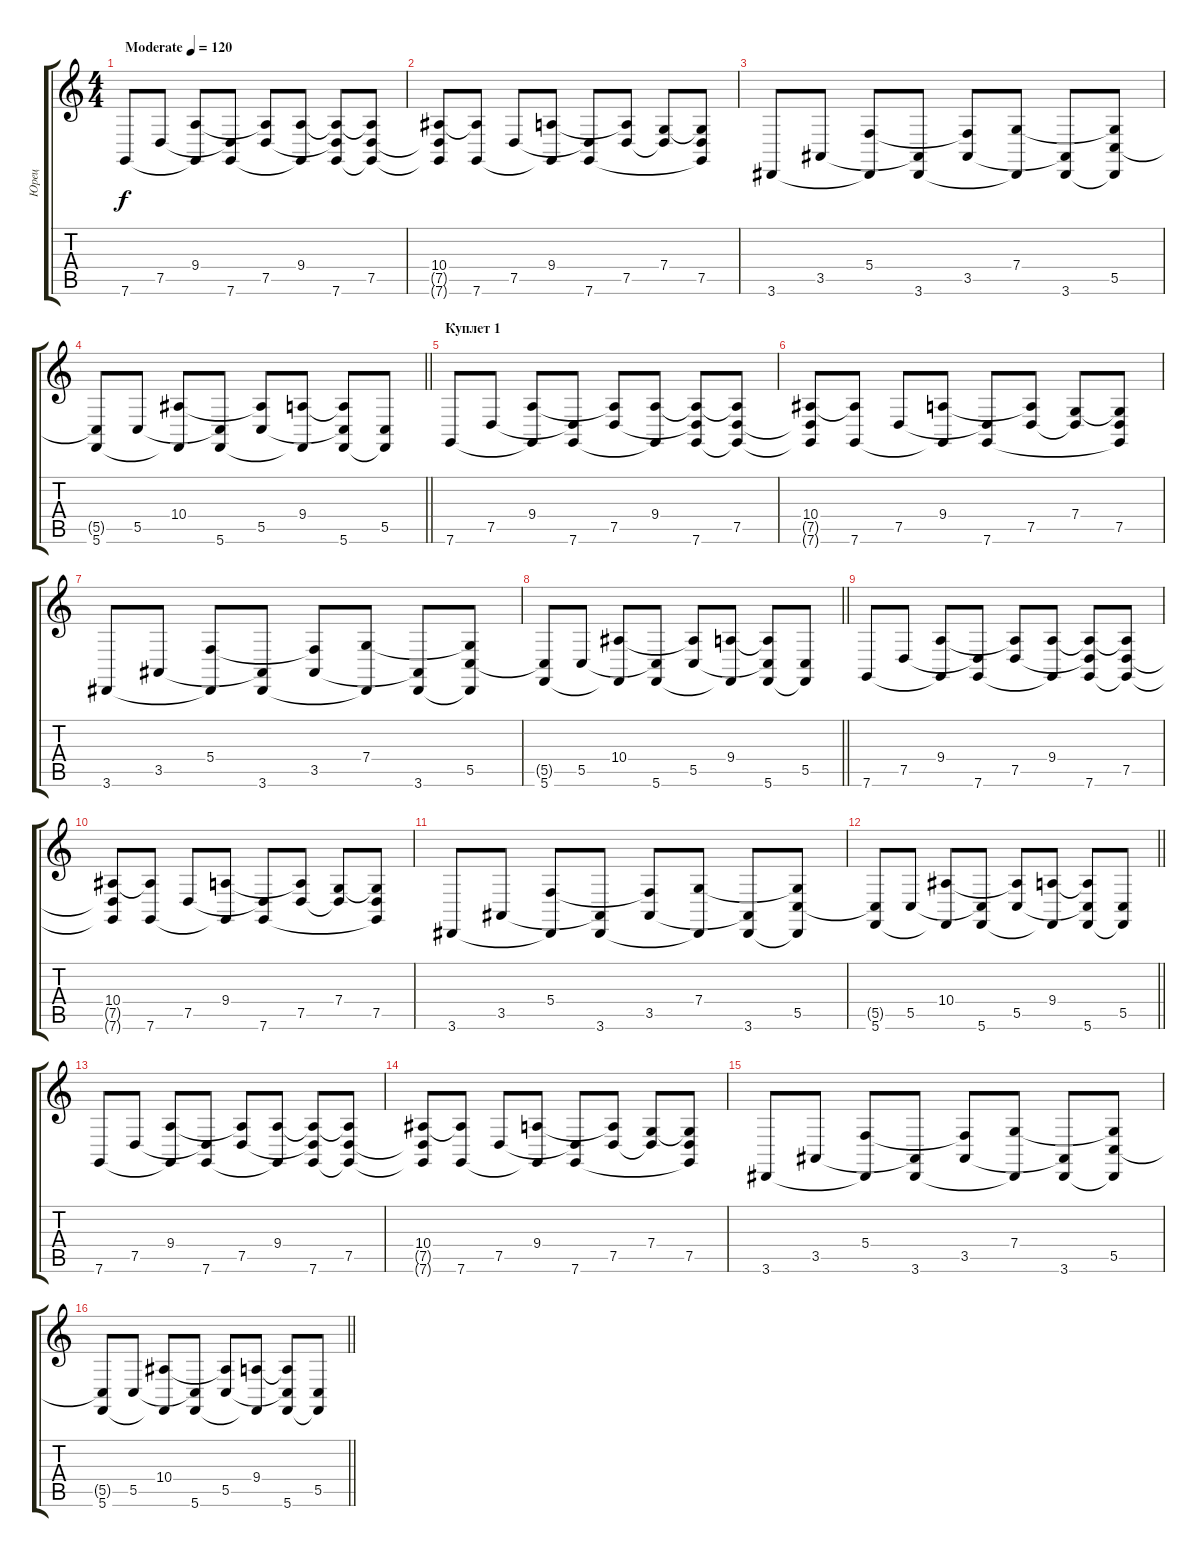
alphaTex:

\track ("Юрец" "Юрец") {instrument electricgrandpiano}
\staff {score tabs}
\tuning (D4 A3 F3 C3 G2 C2) {hide}
\ts (4 4)
\tempo (120 "Moderate")
\clef g2
\ks c
7.6.8{dy f instrument electricgrandpiano} 7.5.8 (9.4 7.6{t}).8 (7.5{t} 7.6).8 (9.4{t} 7.5).8 (9.4 7.6{t}).8 (9.4{t} 7.5{t} 7.6).8 (9.4{t} 7.5 7.6{t}).8 |
(10.4 7.5{t} 7.6{t}).8 (10.4{t} 7.6).8 7.5.8 (9.4 7.6{t}).8 (7.5{t} 7.6).8 (9.4{t} 7.5).8 (7.4 7.5{t}).8 (7.4{t} 7.5 7.6{t}).8 |
3.6.8 3.5.8 (5.4 3.6{t}).8 (3.5{t} 3.6).8 (5.4{t} 3.5).8 (7.4 3.6{t}).8 (3.5{t} 3.6).8 (7.4{t} 5.5 3.6{t}).8 |
\barLineRight lightlight
(5.5{t} 5.6).8 5.5.8 (10.4 5.6{t}).8 (5.5{t} 5.6).8 (10.4{t} 5.5).8 (9.4 5.6{t}).8 (9.4{t} 5.5{t} 5.6).8 (5.5 5.6{t}).8 |
\section ("" "Куплет 1")
7.6.8 7.5.8 (9.4 7.6{t}).8 (7.5{t} 7.6).8 (9.4{t} 7.5).8 (9.4 7.6{t}).8 (9.4{t} 7.5{t} 7.6).8 (9.4{t} 7.5 7.6{t}).8 |
(10.4 7.5{t} 7.6{t}).8 (10.4{t} 7.6).8 7.5.8 (9.4 7.6{t}).8 (7.5{t} 7.6).8 (9.4{t} 7.5).8 (7.4 7.5{t}).8 (7.4{t} 7.5 7.6{t}).8 |
3.6.8 3.5.8 (5.4 3.6{t}).8 (3.5{t} 3.6).8 (5.4{t} 3.5).8 (7.4 3.6{t}).8 (3.5{t} 3.6).8 (7.4{t} 5.5 3.6{t}).8 |
\barLineRight lightlight
(5.5{t} 5.6).8 5.5.8 (10.4 5.6{t}).8 (5.5{t} 5.6).8 (10.4{t} 5.5).8 (9.4 5.6{t}).8 (9.4{t} 5.5{t} 5.6).8 (5.5 5.6{t}).8 |
7.6.8 7.5.8 (9.4 7.6{t}).8 (7.5{t} 7.6).8 (9.4{t} 7.5).8 (9.4 7.6{t}).8 (9.4{t} 7.5{t} 7.6).8 (9.4{t} 7.5 7.6{t}).8 |
(10.4 7.5{t} 7.6{t}).8 (10.4{t} 7.6).8 7.5.8 (9.4 7.6{t}).8 (7.5{t} 7.6).8 (9.4{t} 7.5).8 (7.4 7.5{t}).8 (7.4{t} 7.5 7.6{t}).8 |
3.6.8 3.5.8 (5.4 3.6{t}).8 (3.5{t} 3.6).8 (5.4{t} 3.5).8 (7.4 3.6{t}).8 (3.5{t} 3.6).8 (7.4{t} 5.5 3.6{t}).8 |
\barLineRight lightlight
(5.5{t} 5.6).8 5.5.8 (10.4 5.6{t}).8 (5.5{t} 5.6).8 (10.4{t} 5.5).8 (9.4 5.6{t}).8 (9.4{t} 5.5{t} 5.6).8 (5.5 5.6{t}).8 |
7.6.8 7.5.8 (9.4 7.6{t}).8 (7.5{t} 7.6).8 (9.4{t} 7.5).8 (9.4 7.6{t}).8 (9.4{t} 7.5{t} 7.6).8 (9.4{t} 7.5 7.6{t}).8 |
(10.4 7.5{t} 7.6{t}).8 (10.4{t} 7.6).8 7.5.8 (9.4 7.6{t}).8 (7.5{t} 7.6).8 (9.4{t} 7.5).8 (7.4 7.5{t}).8 (7.4{t} 7.5 7.6{t}).8 |
3.6.8 3.5.8 (5.4 3.6{t}).8 (3.5{t} 3.6).8 (5.4{t} 3.5).8 (7.4 3.6{t}).8 (3.5{t} 3.6).8 (7.4{t} 5.5 3.6{t}).8 |
\barLineRight lightlight
(5.5{t} 5.6).8 5.5.8 (10.4 5.6{t}).8 (5.5{t} 5.6).8 (10.4{t} 5.5).8 (9.4 5.6{t}).8 (9.4{t} 5.5{t} 5.6).8 (5.5 5.6{t}).8
